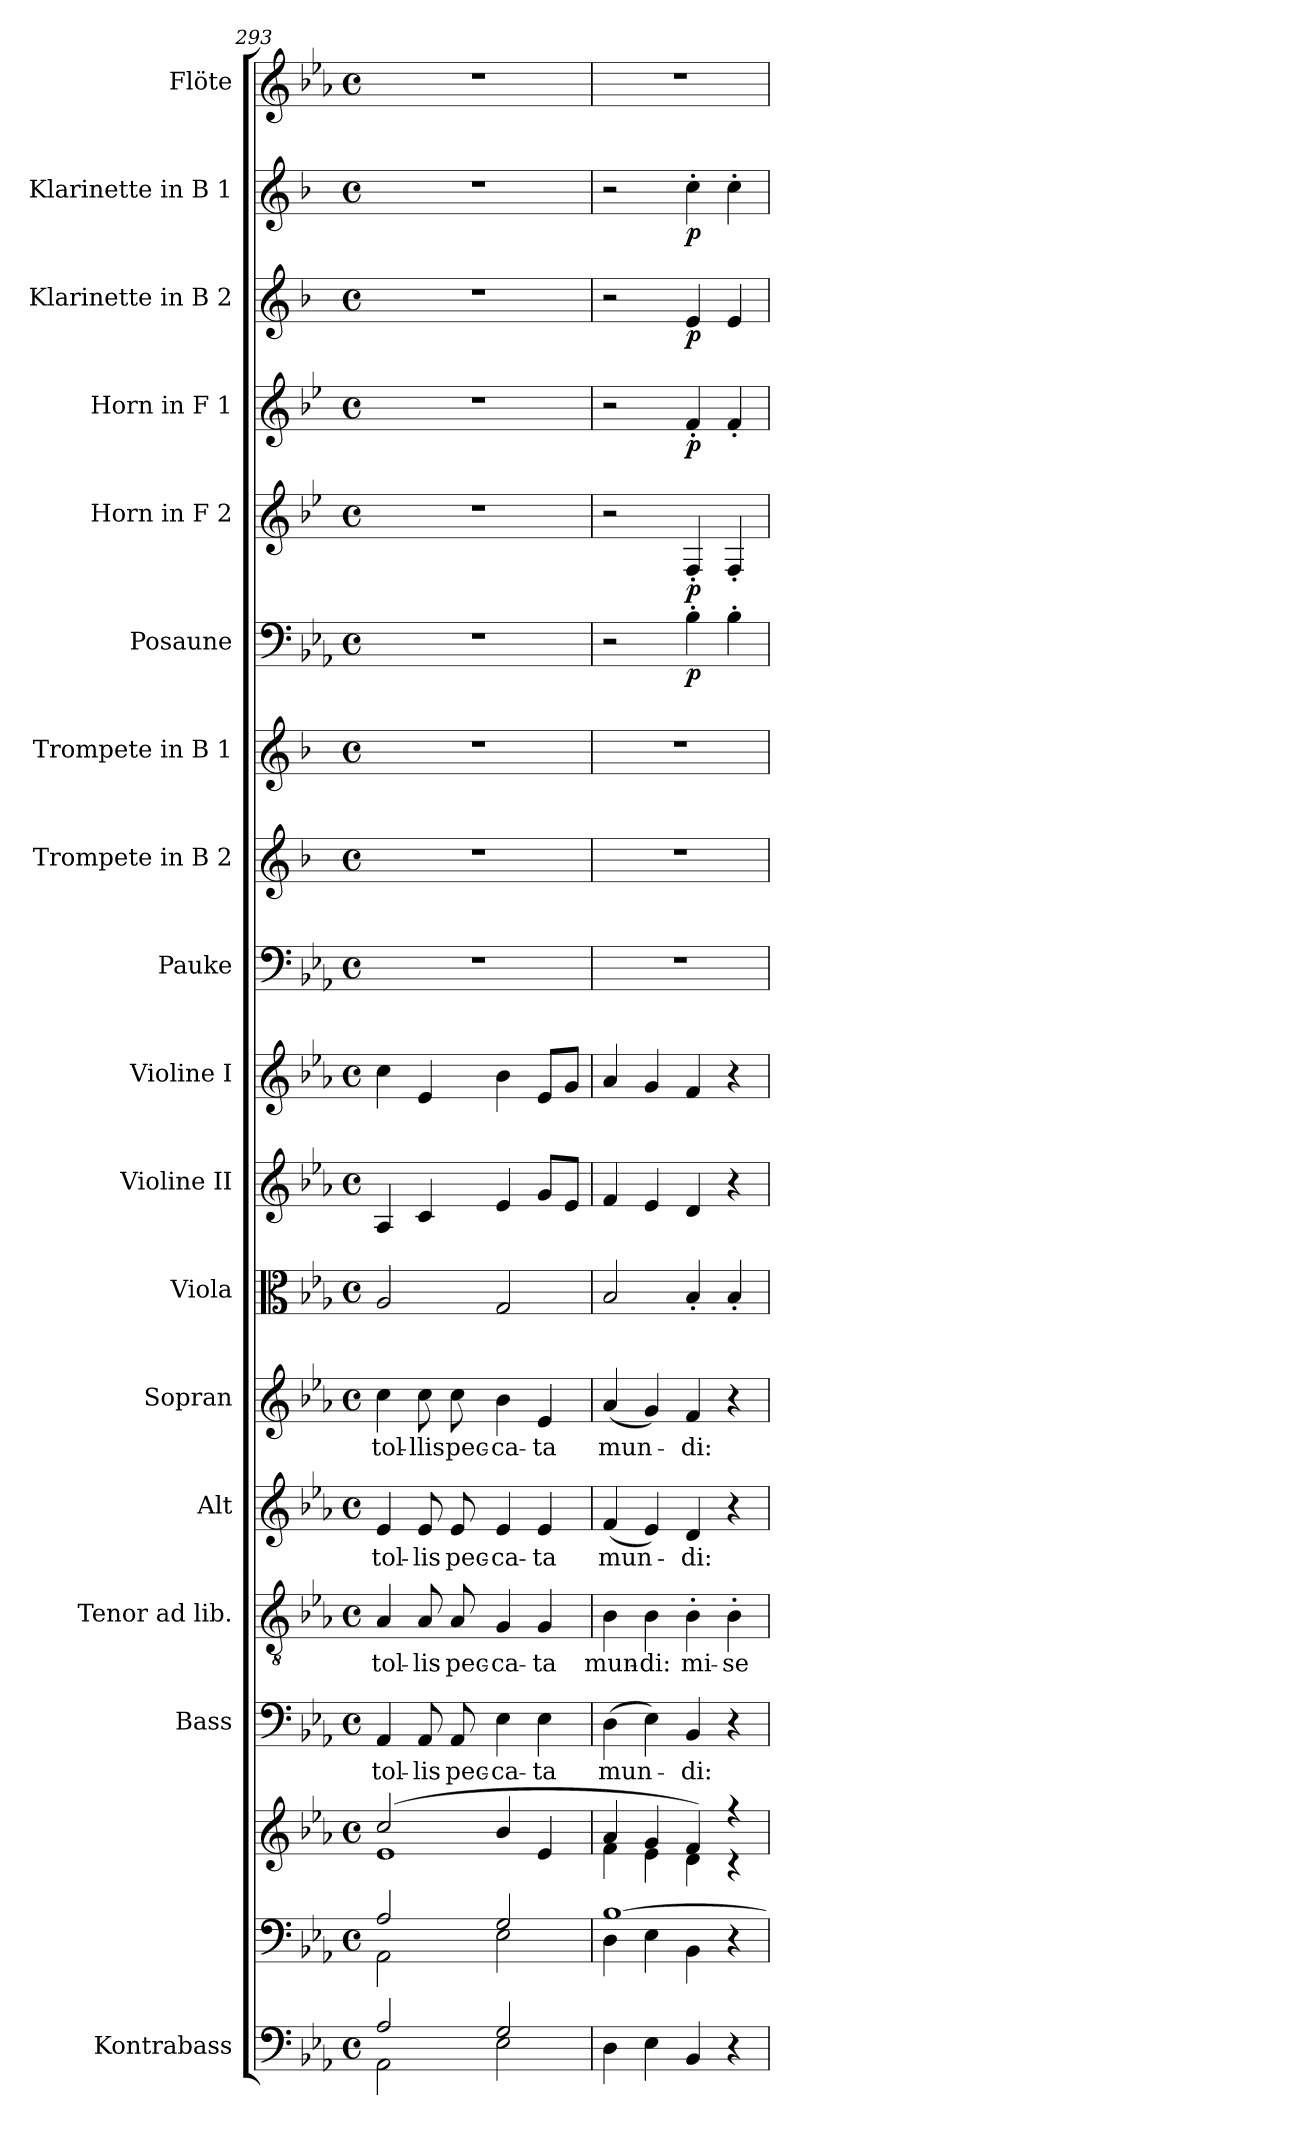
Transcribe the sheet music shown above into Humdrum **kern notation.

**kern	**kern	**kern	**kern	**text	**kern	**text	**kern	**text	**kern	**text	**kern	**kern	**kern	**kern	**kern	**kern	**kern	**dynam	**kern	**dynam	**kern	**dynam	**kern	**dynam	**kern	**dynam	**kern
*part18	*part17	*part17	*part16	*part16	*part15	*part15	*part14	*part14	*part13	*part13	*part12	*part11	*part10	*part9	*part8	*part7	*part6	*part6	*part5	*part5	*part4	*part4	*part3	*part3	*part2	*part2	*part1
*staff19	*staff18	*staff17	*staff16	*staff16	*staff15	*staff15	*staff14	*staff14	*staff13	*staff13	*staff12	*staff11	*staff10	*staff9	*staff8	*staff7	*staff6	*staff6	*staff5	*staff5	*staff4	*staff4	*staff3	*staff3	*staff2	*staff2	*staff1
*I"Kontrabass	*	*	*I"Bass	*	*I"Tenor ad lib.	*	*I"Alt	*	*I"Sopran	*	*I"Viola	*I"Violine II	*I"Violine I	*I"Pauke	*I"Trompete in B 2	*I"Trompete in B 1	*I"Posaune	*	*I"Horn in F 2	*	*I"Horn in F 1	*	*I"Klarinette in B 2	*	*I"Klarinette in B 1	*	*I"Flöte
*I'Kb.	*	*	*I'B	*	*I'T	*	*I'A	*	*I'S	*	*I'Vla.	*I'Vl. II	*I'Vl. I	*I'Pk.	*	*	*I'Pos.	*	*I'Hrn. 2	*	*I'Hrn. 1	*	*	*	*	*	*I'Fl.
*clefF4	*clefF4	*clefG2	*clefF4	*	*clefGv2	*	*clefG2	*	*clefG2	*	*clefC3	*clefG2	*clefG2	*clefF4	*clefG2	*clefG2	*clefF4	*	*clefG2	*	*clefG2	*	*clefG2	*	*clefG2	*	*clefG2
*ITrd7c12	*	*	*	*	*	*	*	*	*	*	*	*	*	*	*ITrd1c2	*ITrd1c2	*	*	*ITrd4c7	*	*ITrd4c7	*	*ITrd1c2	*	*ITrd1c2	*	*
*k[b-e-a-]	*k[b-e-a-]	*k[b-e-a-]	*k[b-e-a-]	*	*k[b-e-a-]	*	*k[b-e-a-]	*	*k[b-e-a-]	*	*k[b-e-a-]	*k[b-e-a-]	*k[b-e-a-]	*k[b-e-a-]	*k[b-e-a-]	*k[b-e-a-]	*k[b-e-a-]	*	*k[b-e-a-]	*	*k[b-e-a-]	*	*k[b-e-a-]	*	*k[b-e-a-]	*	*k[b-e-a-]
*E-:	*E-:	*E-:	*E-:	*	*E-:	*	*E-:	*	*E-:	*	*E-:	*E-:	*E-:	*E-:	*E-:	*E-:	*E-:	*	*E-:	*	*E-:	*	*E-:	*	*E-:	*	*E-:
*M4/4	*M4/4	*M4/4	*M4/4	*	*M4/4	*	*M4/4	*	*M4/4	*	*M4/4	*M4/4	*M4/4	*M4/4	*M4/4	*M4/4	*M4/4	*	*M4/4	*	*M4/4	*	*M4/4	*	*M4/4	*	*M4/4
*met(c)	*met(c)	*met(c)	*met(c)	*	*met(c)	*	*met(c)	*	*met(c)	*	*met(c)	*met(c)	*met(c)	*met(c)	*met(c)	*met(c)	*met(c)	*	*met(c)	*	*met(c)	*	*met(c)	*	*met(c)	*	*met(c)
=293	=293	=293	=293	=293	=293	=293	=293	=293	=293	=293	=293	=293	=293	=293	=293	=293	=293	=293	=293	=293	=293	=293	=293	=293	=293	=293	=293
*^	*^	*^	*	*	*	*	*	*	*	*	*	*	*	*	*	*	*	*	*	*	*	*	*	*	*	*	*
!	!	!	!	!	!	!	!LO:LY:b	!	!LO:LY:b	!	!LO:LY:b	!	!LO:LY:b	!	!	!	!	!	!	!	!	!	!	!	!	!	!	!	!	!
2AA-/	2AAA-\	2A-/	2AA-\	(2cc/	1e-	4AA-/	tol-	4A-/	tol-	4e-/	tol-	4cc\	tol-	2A-/	4A-/	4cc\	1r	1r	1r	1r	.	1r	.	1r	.	1r	.	1r	.	1r
!	!	!	!	!	!	!	!LO:LY:b	!	!LO:LY:b	!	!LO:LY:b	!	!LO:LY:b	!	!	!	!	!	!	!	!	!	!	!	!	!	!	!	!	!
.	.	.	.	.	.	8AA-/	-lis	8A-/	-lis	8e-/	-lis	8cc\	-llis	.	4c/	4e-/	.	.	.	.	.	.	.	.	.	.	.	.	.	.
!	!	!	!	!	!	!	!LO:LY:b	!	!LO:LY:b	!	!LO:LY:b	!	!LO:LY:b	!	!	!	!	!	!	!	!	!	!	!	!	!	!	!	!	!
.	.	.	.	.	.	8AA-/	pec-	8A-/	pec-	8e-/	pec-	8cc\	pec-	.	.	.	.	.	.	.	.	.	.	.	.	.	.	.	.	.
!	!	!	!	!	!	!	!LO:LY:b	!	!LO:LY:b	!	!LO:LY:b	!	!LO:LY:b	!	!	!	!	!	!	!	!	!	!	!	!	!	!	!	!	!
2GG/	2EE-\	2G/	2E-\	4b-/	.	4E-\	-ca-	4G/	-ca-	4e-/	-ca-	4b-\	-ca-	2G/	4e-/	4b-\	.	.	.	.	.	.	.	.	.	.	.	.	.	.
!	!	!	!	!	!	!	!LO:LY:b	!	!LO:LY:b	!	!LO:LY:b	!	!LO:LY:b	!	!	!	!	!	!	!	!	!	!	!	!	!	!	!	!	!
.	.	.	.	4e-/	.	4E-\	-ta	4G/	-ta	4e-/	-ta	4e-/	-ta	.	8g/L	8e-/L	.	.	.	.	.	.	.	.	.	.	.	.	.	.
.	.	.	.	.	.	.	.	.	.	.	.	.	.	.	8e-/J	8g/J	.	.	.	.	.	.	.	.	.	.	.	.	.	.
*v	*v	*	*	*	*	*	*	*	*	*	*	*	*	*	*	*	*	*	*	*	*	*	*	*	*	*	*	*	*	*
=294	=294	=294	=294	=294	=294	=294	=294	=294	=294	=294	=294	=294	=294	=294	=294	=294	=294	=294	=294	=294	=294	=294	=294	=294	=294	=294	=294	=294	=294
!	!	!	!	!	!	!LO:LY:b	!	!LO:LY:b	!	!LO:LY:b	!	!LO:LY:b	!	!	!	!	!	!	!	!	!	!	!	!	!	!	!	!	!
4DD\	[>1B-	4D\	4a-/	4f\	(>4D\	mun-	4B-\	mun-	(<4f/	mun-	(<4a-/	mun-	2B-/	4f/	4a-/	1r	1r	1r	2r	.	2r	.	2r	.	2r	.	2r	.	1r
!	!	!	!	!	!	!	!	!LO:LY:b	!	!	!	!	!	!	!	!	!	!	!	!	!	!	!	!	!	!	!	!	!
4EE-\	.	4E-\	4g/	4e-\	4E-\)	.	4B-\	-di:	4e-/)	.	4g/)	.	.	4e-/	4g/	.	.	.	.	.	.	.	.	.	.	.	.	.	.
!	!	!	!	!	!	!LO:LY:b	!	!LO:LY:b	!	!LO:LY:b	!	!LO:LY:b	!	!	!	!	!	!	!	!LO:DY:b	!	!LO:DY:b	!	!LO:DY:b	!	!LO:DY:b	!	!LO:DY:b	!
4BBB-/	.	4BB-\	4f/)	4d\	4BB-/	-di:	4B-'>\	mi-	4d/	-di:	4f/	-di:	4B-'</	4d/	4f/	.	.	.	4B-'>\	p	4BB-'</	p	4B-'</	p	4d/	p	4b-'>\	p	.
!	!	!	!	!	!	!	!	!LO:LY:b	!	!	!	!	!	!	!	!	!	!	!	!	!	!	!	!	!	!	!	!	!
4r	.	4rC	4r	4r	4r	.	4B-'>\	-se-	4r	.	4r	.	4B-'</	4r	4r	.	.	.	4B-'>\	.	4BB-'</	.	4B-'</	.	4d/	.	4b-'>\	.	.
*	*v	*v	*	*	*	*	*	*	*	*	*	*	*	*	*	*	*	*	*	*	*	*	*	*	*	*	*	*	*
*	*	*v	*v	*	*	*	*	*	*	*	*	*	*	*	*	*	*	*	*	*	*	*	*	*	*	*	*	*
=	=	=	=	=	=	=	=	=	=	=	=	=	=	=	=	=	=	=	=	=	=	=	=	=	=	=	=
*-	*-	*-	*-	*-	*-	*-	*-	*-	*-	*-	*-	*-	*-	*-	*-	*-	*-	*-	*-	*-	*-	*-	*-	*-	*-	*-	*-
